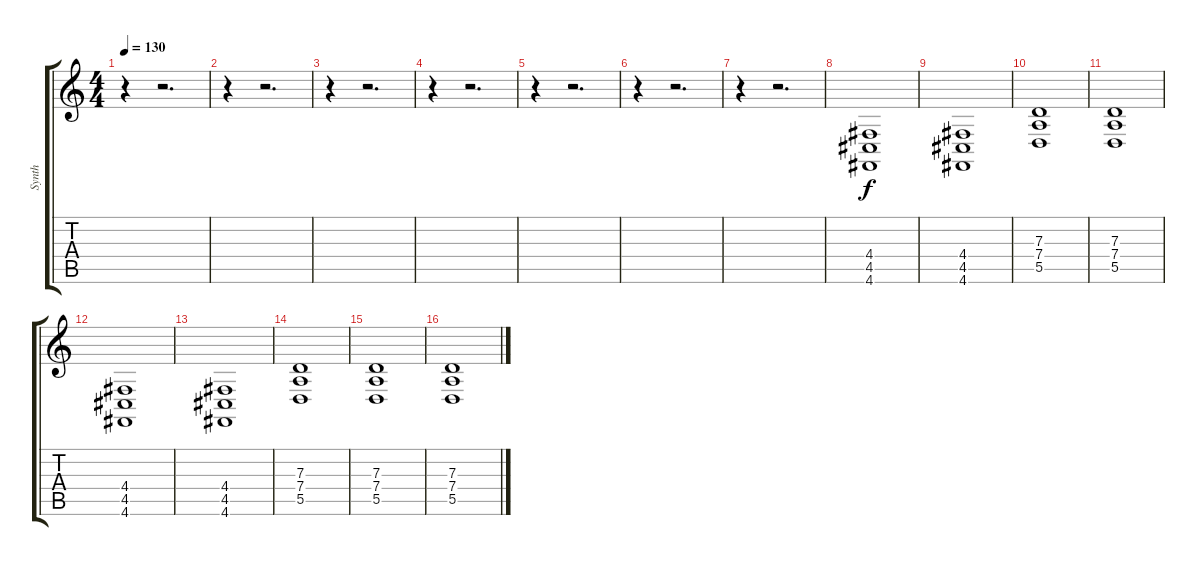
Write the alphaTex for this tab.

\track ("Synth" "Synth") {instrument synthstrings1}
\staff {score tabs}
\tuning (E4 B3 G3 D3 A2 D2) {hide}
\ts (4 4)
\tempo 130
\clef g2
\ks c
r.4{dy f} r.2{d} |
r.4 r.2{d} |
r.4 r.2{d} |
r.4 r.2{d} |
r.4 r.2{d} |
r.4 r.2{d} |
r.4 r.2{d} |
(4.4 4.5 4.6).1 |
(4.4 4.5 4.6).1 |
(7.3 7.4 5.5).1 |
(7.3 7.4 5.5).1 |
(4.4 4.5 4.6).1 |
(4.4 4.5 4.6).1 |
(7.3 7.4 5.5).1 |
(7.3 7.4 5.5).1 |
(7.3 7.4 5.5).1
